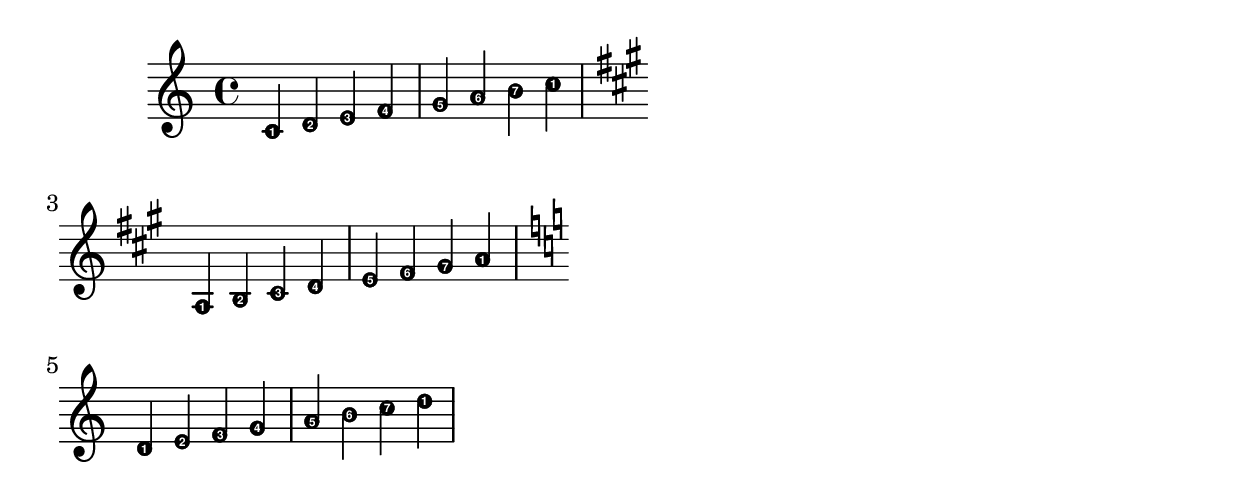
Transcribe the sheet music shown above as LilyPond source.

% DO NOT EDIT this file manually; it is automatically
% generated from Documentation/snippets/new
% Make any changes in Documentation/snippets/new/
% and then run scripts/auxiliar/makelsr.py
%
% This file is in the public domain.
%% Note: this file works from version 2.14.0
\version "2.14.0"

\header {
%% Translation of GIT committish: 8b93de6ce951b7b14bc7818f31019524295b990f
  texidoces = "

Las cabezas de nota de notación fácil utilizan la propiedad
@code{note-names} del objeto @code{NoteHead} para determinar lo que
aparece dentro de la cabeza.  Mediante la sobreescritura de esta
propiedad, es posible imprimir números que representen el grado de la
escala.

Se puede crear un grabador simple que haga esto para la cabeza de cada
nota que ve.

"

  doctitlees = "Números como notas de notación fácil"

%% Translation of GIT committish: 099369f020021577e7455eb627b547482af7cd02
  texidocfr = "
En mode « easy play », les têtes de note utilisent la propriété
@code{note-names} attachée à l'objet @code{NoteHead} pour déterminer ce
qui apparaîtra dans la tête.  Intervenir sur cette propriété permet
d'imprimer un chiffre correspondant au degré dans la gamme.

La création d'un graveur dédié permet de traiter toutes les notes.
"

  doctitlefr = "Easy play -- chiffre en lieu et place des lettres"


  lsrtags = "pitches"
  texidoc = "
Easy notation note heads use the @code{note-names} property
of the @code{NoteHead} object to determine what appears inside
the note head.  By overriding this property, it is possible
to print numbers representing the scale-degree.

A simple engraver can be created to do this for every note head
object it sees.
"
  doctitle = "Numbers as easy note heads"
} % begin verbatim


#(define Ez_numbers_engraver
   (list
    (cons 'acknowledgers
          (list
           (cons 'note-head-interface
                 (lambda (engraver grob source-engraver)
                   (let* ((context (ly:translator-context engraver))
                          (tonic-pitch (ly:context-property context 'tonic))
                          (tonic-name (ly:pitch-notename tonic-pitch))
                          (grob-pitch
                           (ly:event-property (event-cause grob) 'pitch))
                          (grob-name (ly:pitch-notename grob-pitch))
                          (delta (modulo (- grob-name tonic-name) 7))
                          (note-names
                           (make-vector 7 (number->string (1+ delta)))))
                     (ly:grob-set-property! grob 'note-names note-names))))))))

#(set-global-staff-size 26)

\layout {
  ragged-right = ##t
  \context {
    \Voice
    \consists \Ez_numbers_engraver
  }
}

\relative c' {
  \easyHeadsOn
  c4 d e f
  g4 a b c \break

  \key a \major
  a,4 b cis d
  e4 fis gis a \break

  \key d \dorian
  d,4 e f g
  a4 b c d
}
